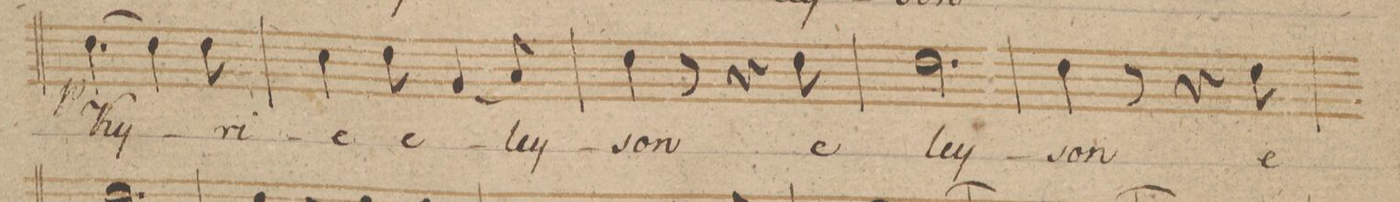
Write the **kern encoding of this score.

**kern	**text	**dynam
*I"Basso.	*	*
*clefF4	*	*
*k[b-]	*	*
*M6/8	*	*
[4.F\	Ky-	p
4F\]	.	.
8F\	-ri-	.
=63	=63	=63
4E\	-e	.
8F\	e-	.
(4BB-/	.	.
8C/)	-ley-	.
=64	=64	=64
4F\	-son	.
8r	.	.
4r	.	.
8F\	e-	.
=65	=65	=65
2.F\	-ley-	.
=66	=66	=66
4F\	-son	.
8r	.	.
4r	.	.
8F\	e-	.
=67	=67	=67
*-	*-	*-
